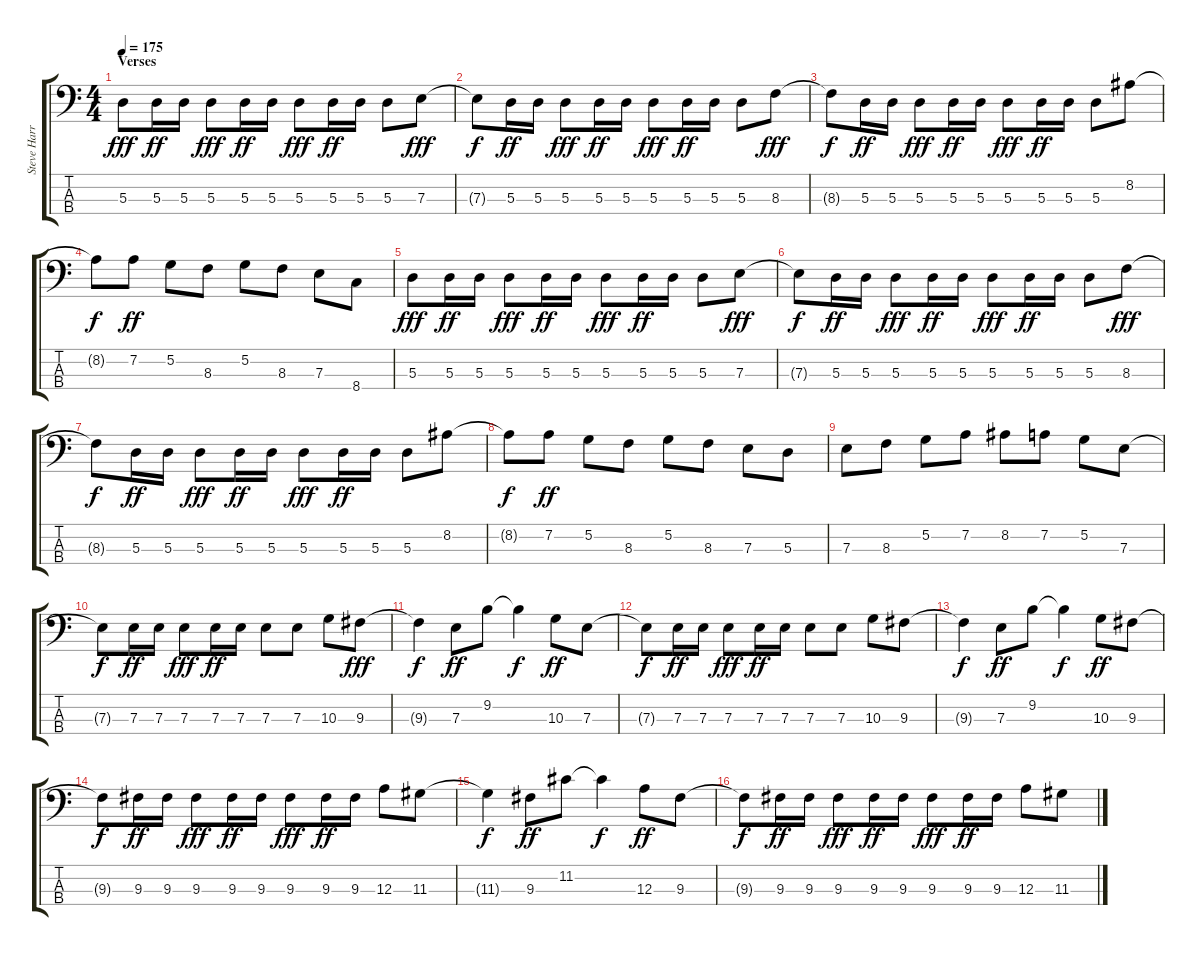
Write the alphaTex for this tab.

\track ("Steve Harris" "Steve Harr") {instrument electricbassfinger}
\staff {score tabs}
\tuning (G2 D2 A1 E1) {hide}
\ts (4 4)
\section ("" "Verses")
\tempo 175
\clef f4
\ks c
5.3.8{dy fff} 5.3.16{dy ff} 5.3.16 5.3.8{dy fff} 5.3.16{dy ff} 5.3.16 5.3.8{dy fff} 5.3.16{dy ff} 5.3.16 5.3.8 7.3.8{dy fff} |
7.3{t}.8{dy f} 5.3.16{dy ff} 5.3.16 5.3.8{dy fff} 5.3.16{dy ff} 5.3.16 5.3.8{dy fff} 5.3.16{dy ff} 5.3.16 5.3.8 8.3.8{dy fff} |
8.3{t}.8{dy f} 5.3.16{dy ff} 5.3.16 5.3.8{dy fff} 5.3.16{dy ff} 5.3.16 5.3.8{dy fff} 5.3.16{dy ff} 5.3.16 5.3.8 8.2.8 |
8.2{t}.8{dy f} 7.2.8{dy ff} 5.2.8 8.3.8 5.2.8 8.3.8 7.3.8 8.4.8 |
5.3.8{dy fff} 5.3.16{dy ff} 5.3.16 5.3.8{dy fff} 5.3.16{dy ff} 5.3.16 5.3.8{dy fff} 5.3.16{dy ff} 5.3.16 5.3.8 7.3.8{dy fff} |
7.3{t}.8{dy f} 5.3.16{dy ff} 5.3.16 5.3.8{dy fff} 5.3.16{dy ff} 5.3.16 5.3.8{dy fff} 5.3.16{dy ff} 5.3.16 5.3.8 8.3.8{dy fff} |
8.3{t}.8{dy f} 5.3.16{dy ff} 5.3.16 5.3.8{dy fff} 5.3.16{dy ff} 5.3.16 5.3.8{dy fff} 5.3.16{dy ff} 5.3.16 5.3.8 8.2.8 |
8.2{t}.8{dy f} 7.2.8{dy ff} 5.2.8 8.3.8 5.2.8 8.3.8 7.3.8 5.3.8 |
7.3.8 8.3.8 5.2.8 7.2.8 8.2.8 7.2.8 5.2.8 7.3.8 |
7.3{t}.8{dy f} 7.3.16{dy ff} 7.3.16 7.3.8{dy fff} 7.3.16{dy ff} 7.3.16 7.3.8 7.3.8 10.3.8 9.3.8{dy fff} |
9.3{t}.4{dy f} 7.3.8{dy ff} 9.2.8 9.2{t}.4{dy f} 10.3.8{dy ff} 7.3.8 |
7.3{t}.8{dy f} 7.3.16{dy ff} 7.3.16 7.3.8{dy fff} 7.3.16{dy ff} 7.3.16 7.3.8 7.3.8 10.3.8 9.3.8 |
9.3{t}.4{dy f} 7.3.8{dy ff} 9.2.8 9.2{t}.4{dy f} 10.3.8{dy ff} 9.3.8 |
9.3{t}.8{dy f} 9.3.16{dy ff} 9.3.16 9.3.8{dy fff} 9.3.16{dy ff} 9.3.16 9.3.8{dy fff} 9.3.16{dy ff} 9.3.16 12.3.8 11.3.8 |
11.3{t}.4{dy f} 9.3.8{dy ff} 11.2.8 11.2{t}.4{dy f} 12.3.8{dy ff} 9.3.8 |
9.3{t}.8{dy f} 9.3.16{dy ff} 9.3.16 9.3.8{dy fff} 9.3.16{dy ff} 9.3.16 9.3.8{dy fff} 9.3.16{dy ff} 9.3.16 12.3.8 11.3.8
